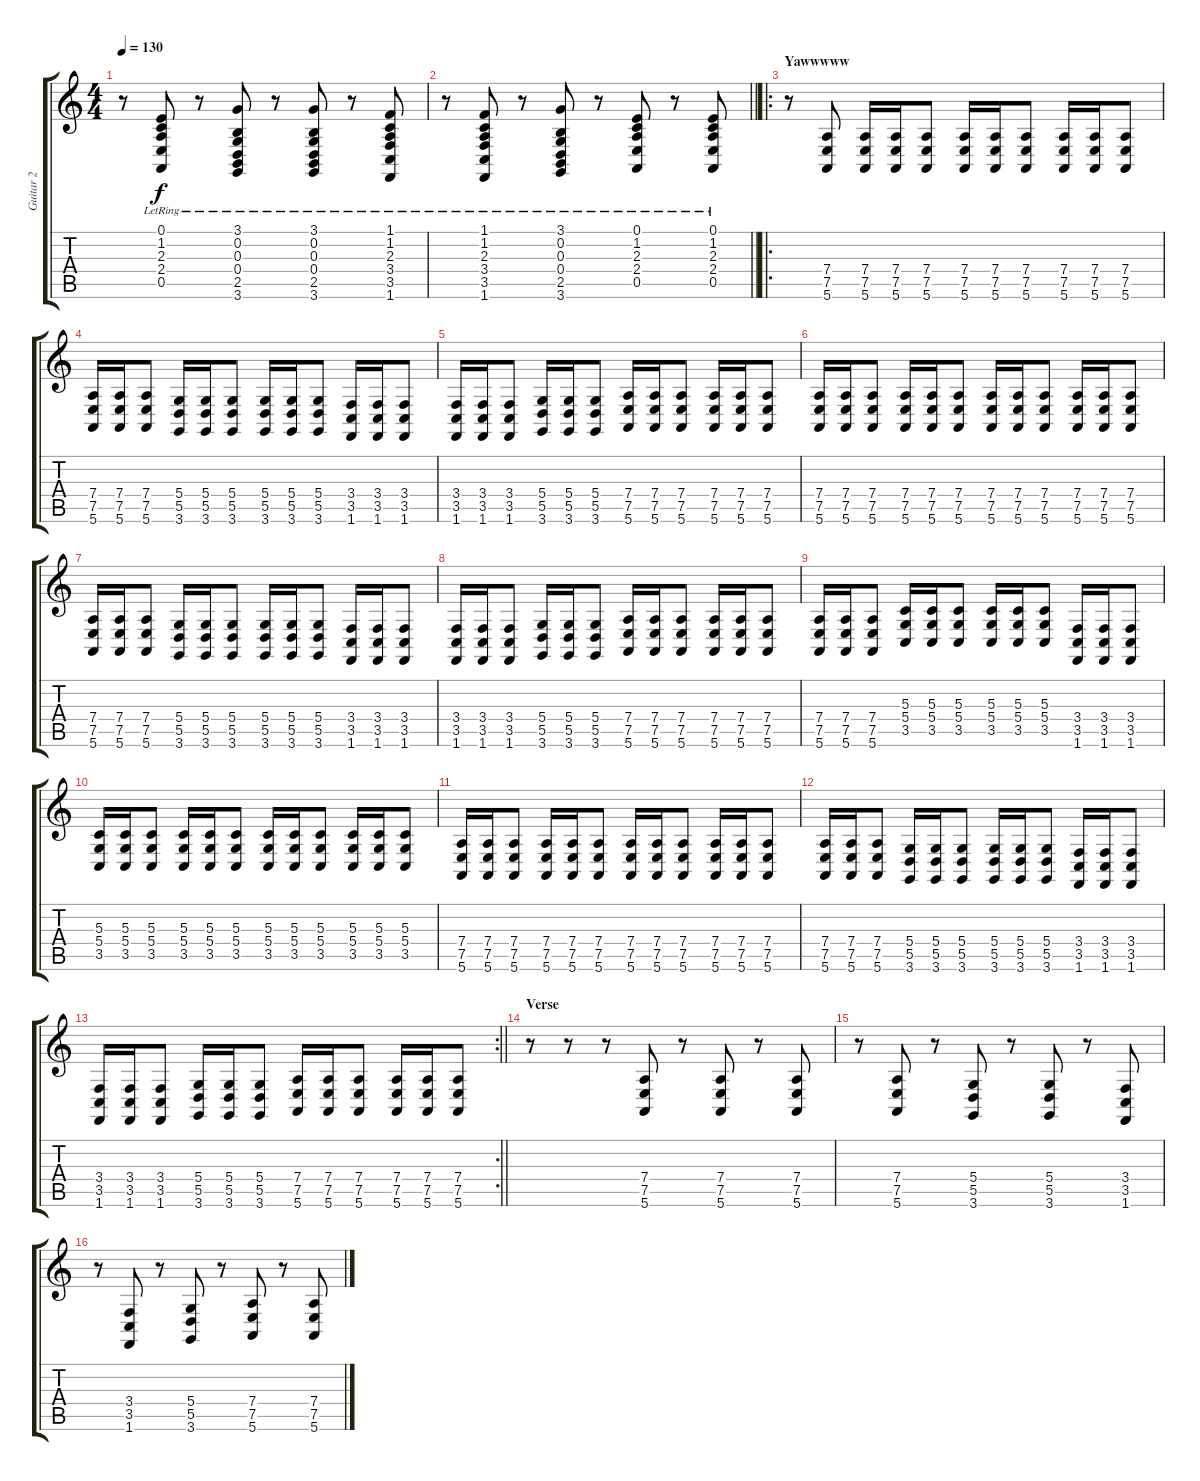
\track ("Guitar 2" "Guitar 2") {instrument acousticgrandpiano}
\staff {score tabs}
\tuning (E4 B3 G3 D3 A2 E2) {hide}
\ts (4 4)
\tempo 130
\clef g2
\ks c
r.8{dy f} (0.1{lr} 1.2{lr} 2.3{lr} 2.4{lr} 0.5{lr}).8 r.8 (3.1{lr} 0.2{lr} 0.3{lr} 0.4{lr} 2.5{lr} 3.6{lr}).8 r.8 (3.1{lr} 0.2{lr} 0.3{lr} 0.4{lr} 2.5{lr} 3.6{lr}).8 r.8 (1.1{lr} 1.2{lr} 2.3{lr} 3.4{lr} 3.5{lr} 1.6{lr}).8 |
\barLineRight lightlight
r.8 (1.1{lr} 1.2{lr} 2.3{lr} 3.4{lr} 3.5{lr} 1.6{lr}).8 r.8 (3.1{lr} 0.2{lr} 0.3{lr} 0.4{lr} 2.5{lr} 3.6{lr}).8 r.8 (0.1{lr} 1.2{lr} 2.3{lr} 2.4{lr} 0.5{lr}).8 r.8 (0.1{lr} 1.2{lr} 2.3{lr} 2.4{lr} 0.5{lr}).8 |
\ro
\section ("" "Yawwwww")
r.8{instrument distortionguitar} (7.4 7.5 5.6).8 (7.4 7.5 5.6).16 (7.4 7.5 5.6).16 (7.4 7.5 5.6).8 (7.4 7.5 5.6).16 (7.4 7.5 5.6).16 (7.4 7.5 5.6).8 (7.4 7.5 5.6).16 (7.4 7.5 5.6).16 (7.4 7.5 5.6).8 |
(7.4 7.5 5.6).16 (7.4 7.5 5.6).16 (7.4 7.5 5.6).8 (5.4 5.5 3.6).16 (5.4 5.5 3.6).16 (5.4 5.5 3.6).8 (5.4 5.5 3.6).16 (5.4 5.5 3.6).16 (5.4 5.5 3.6).8 (3.4 3.5 1.6).16 (3.4 3.5 1.6).16 (3.4 3.5 1.6).8 |
(3.4 3.5 1.6).16 (3.4 3.5 1.6).16 (3.4 3.5 1.6).8 (5.4 5.5 3.6).16 (5.4 5.5 3.6).16 (5.4 5.5 3.6).8 (7.4 7.5 5.6).16 (7.4 7.5 5.6).16 (7.4 7.5 5.6).8 (7.4 7.5 5.6).16 (7.4 7.5 5.6).16 (7.4 7.5 5.6).8 |
(7.4 7.5 5.6).16 (7.4 7.5 5.6).16 (7.4 7.5 5.6).8 (7.4 7.5 5.6).16 (7.4 7.5 5.6).16 (7.4 7.5 5.6).8 (7.4 7.5 5.6).16 (7.4 7.5 5.6).16 (7.4 7.5 5.6).8 (7.4 7.5 5.6).16 (7.4 7.5 5.6).16 (7.4 7.5 5.6).8 |
(7.4 7.5 5.6).16 (7.4 7.5 5.6).16 (7.4 7.5 5.6).8 (5.4 5.5 3.6).16 (5.4 5.5 3.6).16 (5.4 5.5 3.6).8 (5.4 5.5 3.6).16 (5.4 5.5 3.6).16 (5.4 5.5 3.6).8 (3.4 3.5 1.6).16 (3.4 3.5 1.6).16 (3.4 3.5 1.6).8 |
(3.4 3.5 1.6).16 (3.4 3.5 1.6).16 (3.4 3.5 1.6).8 (5.4 5.5 3.6).16 (5.4 5.5 3.6).16 (5.4 5.5 3.6).8 (7.4 7.5 5.6).16 (7.4 7.5 5.6).16 (7.4 7.5 5.6).8 (7.4 7.5 5.6).16 (7.4 7.5 5.6).16 (7.4 7.5 5.6).8 |
(7.4 7.5 5.6).16 (7.4 7.5 5.6).16 (7.4 7.5 5.6).8 (5.3 5.4 3.5).16 (5.3 5.4 3.5).16 (5.3 5.4 3.5).8 (5.3 5.4 3.5).16 (5.3 5.4 3.5).16 (5.3 5.4 3.5).8 (3.4 3.5 1.6).16 (3.4 3.5 1.6).16 (3.4 3.5 1.6).8 |
(5.3 5.4 3.5).16 (5.3 5.4 3.5).16 (5.3 5.4 3.5).8 (5.3 5.4 3.5).16 (5.3 5.4 3.5).16 (5.3 5.4 3.5).8 (5.3 5.4 3.5).16 (5.3 5.4 3.5).16 (5.3 5.4 3.5).8 (5.3 5.4 3.5).16 (5.3 5.4 3.5).16 (5.3 5.4 3.5).8 |
(7.4 7.5 5.6).16 (7.4 7.5 5.6).16 (7.4 7.5 5.6).8 (7.4 7.5 5.6).16 (7.4 7.5 5.6).16 (7.4 7.5 5.6).8 (7.4 7.5 5.6).16 (7.4 7.5 5.6).16 (7.4 7.5 5.6).8 (7.4 7.5 5.6).16 (7.4 7.5 5.6).16 (7.4 7.5 5.6).8 |
(7.4 7.5 5.6).16 (7.4 7.5 5.6).16 (7.4 7.5 5.6).8 (5.4 5.5 3.6).16 (5.4 5.5 3.6).16 (5.4 5.5 3.6).8 (5.4 5.5 3.6).16 (5.4 5.5 3.6).16 (5.4 5.5 3.6).8 (3.4 3.5 1.6).16 (3.4 3.5 1.6).16 (3.4 3.5 1.6).8 |
\rc 2
\barLineRight lightlight
(3.4 3.5 1.6).16 (3.4 3.5 1.6).16 (3.4 3.5 1.6).8 (5.4 5.5 3.6).16 (5.4 5.5 3.6).16 (5.4 5.5 3.6).8 (7.4 7.5 5.6).16 (7.4 7.5 5.6).16 (7.4 7.5 5.6).8 (7.4 7.5 5.6).16 (7.4 7.5 5.6).16 (7.4 7.5 5.6).8 |
\section ("" "Verse")
r.8 r.8 r.8 (7.4 7.5 5.6).8 r.8 (7.4 7.5 5.6).8 r.8 (7.4 7.5 5.6).8 |
r.8 (7.4 7.5 5.6).8 r.8 (5.4 5.5 3.6).8 r.8 (5.4 5.5 3.6).8 r.8 (3.4 3.5 1.6).8 |
r.8 (3.4 3.5 1.6).8 r.8 (5.4 5.5 3.6).8 r.8 (7.4 7.5 5.6).8 r.8 (7.4 7.5 5.6).8
